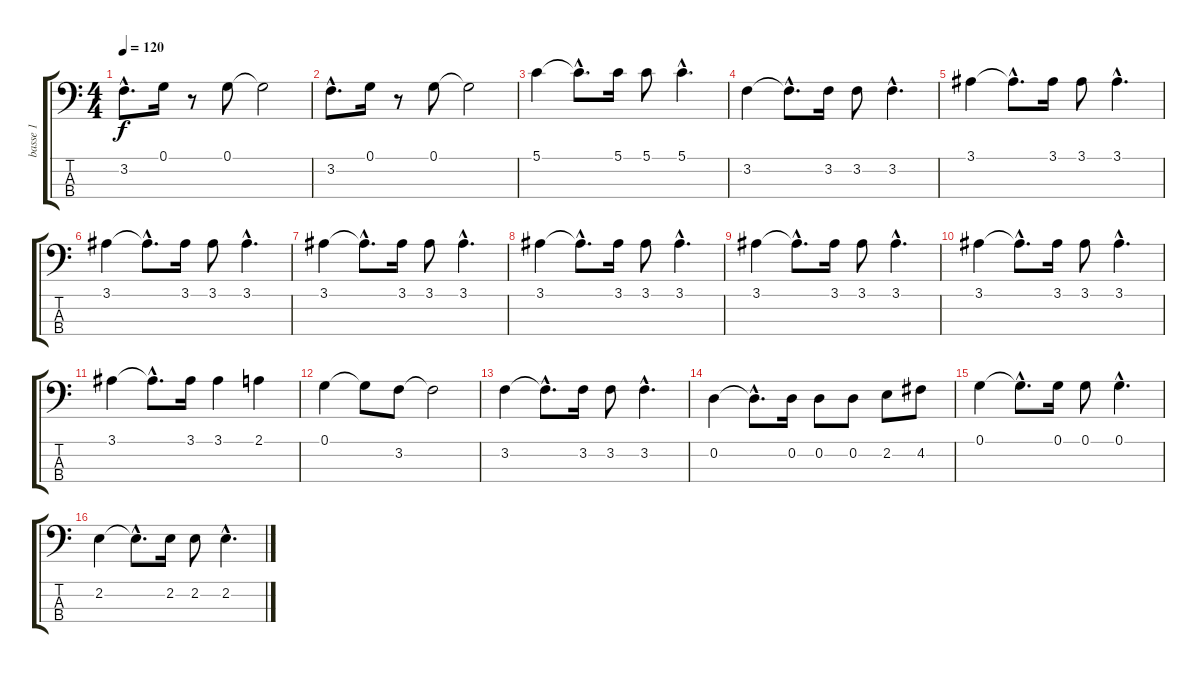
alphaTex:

\track ("basse 1" "basse 1") {instrument electricbassfinger}
\staff {score tabs}
\tuning (G2 D2 A1 E1) {hide}
\ts (4 4)
\tempo 120
\clef f4
\ks c
3.2{hac}.8{d dy f} 0.1.16 r.8 0.1.8 0.1{t}.2 |
3.2{hac}.8{d} 0.1.16 r.8 0.1.8 0.1{t}.2 |
5.1.4 5.1{hac t}.8{d} 5.1.16 5.1.8 5.1{hac}.4{d} |
3.2.4 3.2{hac t}.8{d} 3.2.16 3.2.8 3.2{hac}.4{d} |
3.1.4 3.1{hac t}.8{d} 3.1.16 3.1.8 3.1{hac}.4{d} |
3.1.4 3.1{hac t}.8{d} 3.1.16 3.1.8 3.1{hac}.4{d} |
3.1.4 3.1{hac t}.8{d} 3.1.16 3.1.8 3.1{hac}.4{d} |
3.1.4 3.1{hac t}.8{d} 3.1.16 3.1.8 3.1{hac}.4{d} |
3.1.4 3.1{hac t}.8{d} 3.1.16 3.1.8 3.1{hac}.4{d} |
3.1.4 3.1{hac t}.8{d} 3.1.16 3.1.8 3.1{hac}.4{d} |
3.1.4 3.1{hac t}.8{d} 3.1.16 3.1.4 2.1.4 |
0.1.4 0.1{t}.8 3.2.8 3.2{t}.2 |
3.2.4 3.2{hac t}.8{d} 3.2.16 3.2.8 3.2{hac}.4{d} |
0.2.4 0.2{hac t}.8{d} 0.2.16 0.2.8 0.2.8 2.2.8 4.2.8 |
0.1.4 0.1{hac t}.8{d} 0.1.16 0.1.8 0.1{hac}.4{d} |
2.2.4 2.2{hac t}.8{d} 2.2.16 2.2.8 2.2{hac}.4{d}
